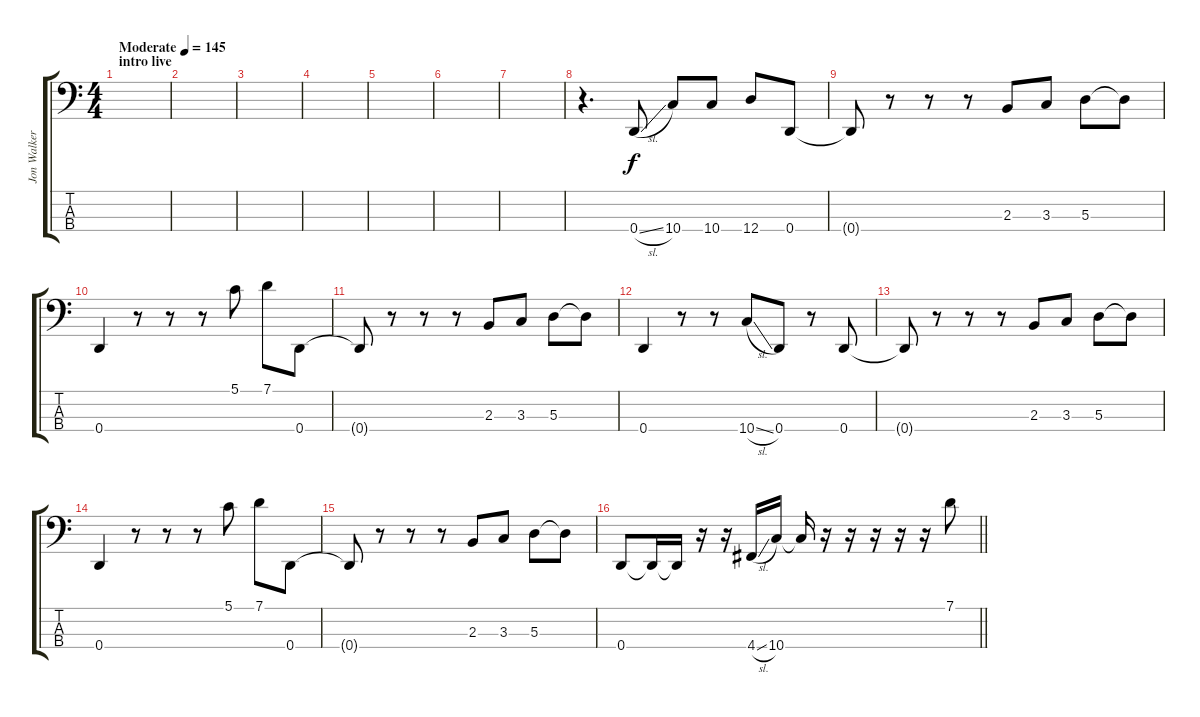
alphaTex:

\track ("Jon Walker" "Jon Walker") {instrument electricbasspick}
\staff {score tabs}
\tuning (G2 D2 A1 D1) {hide}
\ts (4 4)
\section ("" "intro live")
\tempo (145 "Moderate")
\clef f4
\ks c
|
|
|
|
|
|
|
r.4{d} 0.4{sl}.8 10.4.8 10.4.8 12.4.8 0.4.8 |
0.4{t}.8 r.8 r.8 r.8 2.3.8 3.3.8 5.3.8 5.3{t}.8 |
0.4.4 r.8 r.8 r.8 5.1.8{instrument slapbass1} 7.1.8 0.4.8{instrument electricbasspick} |
0.4{t}.8 r.8 r.8 r.8 2.3.8 3.3.8 5.3.8 5.3{t}.8 |
0.4.4 r.8 r.8 10.4{sl}.8 0.4.8 r.8 0.4.8 |
0.4{t}.8 r.8 r.8 r.8 2.3.8 3.3.8 5.3.8 5.3{t}.8 |
0.4.4 r.8 r.8 r.8 5.1.8{instrument slapbass1} 7.1.8 0.4.8{instrument electricbasspick} |
0.4{t}.8 r.8 r.8 r.8 2.3.8 3.3.8 5.3.8 5.3{t}.8 |
\barLineRight lightlight
0.4.8 0.4{t}.16 0.4{t}.16 r.16 r.16 4.4{sl}.16 10.4.16 10.4{t}.16 r.16 r.16 r.16 r.16 r.16 7.1.8
